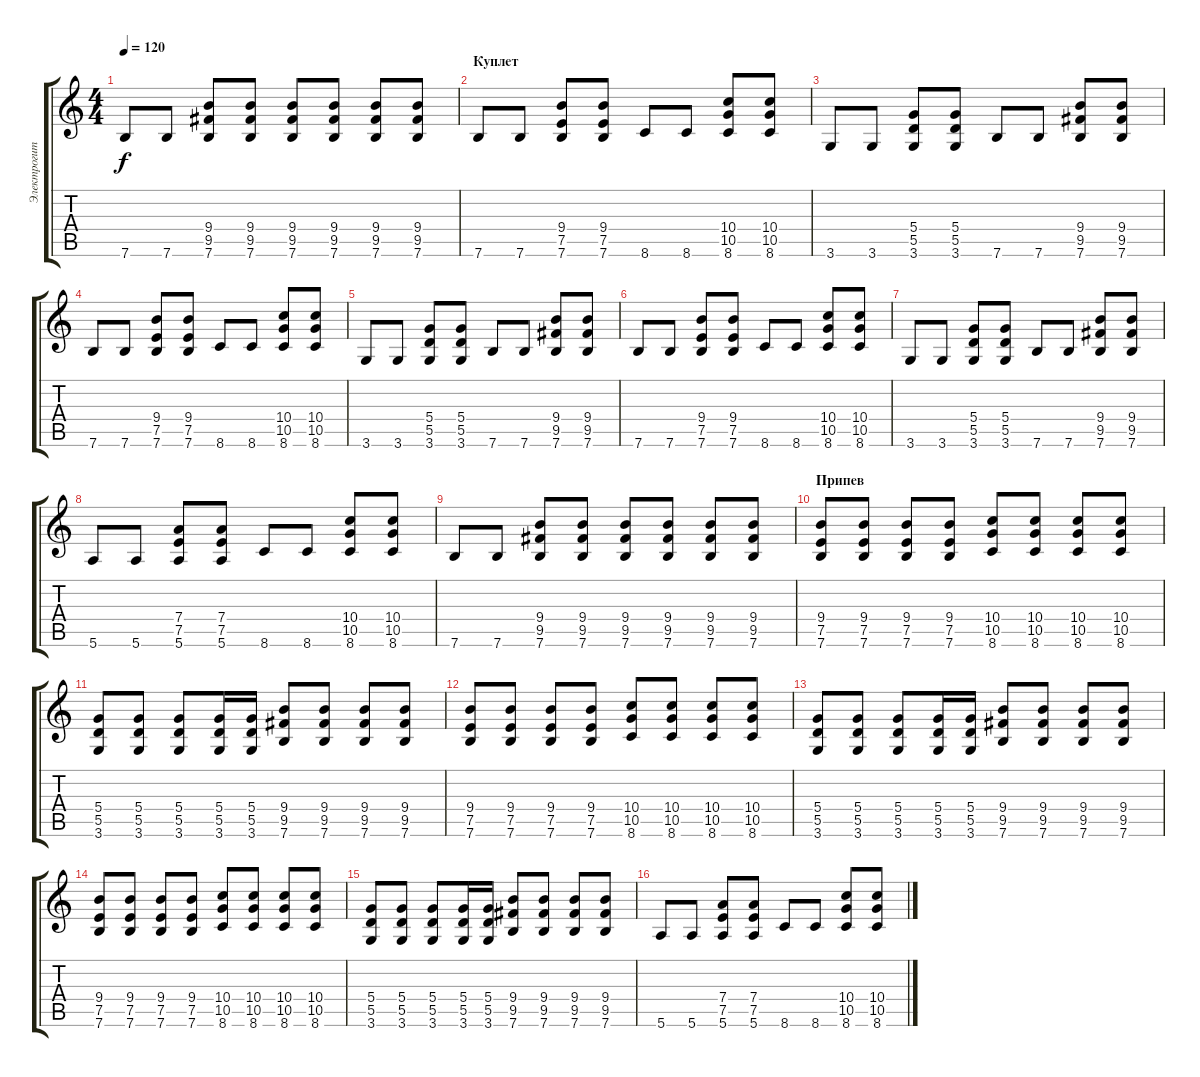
\track ("Электрогитара" "Электрогит") {instrument distortionguitar}
\staff {score tabs}
\tuning (E4 B3 G3 D3 A2 E2) {hide}
\ts (4 4)
\tempo 120
\clef g2
\ks c
7.6.8{dy f} 7.6.8 (9.4 9.5 7.6).8 (9.4 9.5 7.6).8 (9.4 9.5 7.6).8 (9.4 9.5 7.6).8 (9.4 9.5 7.6).8 (9.4 9.5 7.6).8 |
\section ("" "Куплет")
7.6.8 7.6.8 (9.4 7.5 7.6).8 (9.4 7.5 7.6).8 8.6.8 8.6.8 (10.4 10.5 8.6).8 (10.4 10.5 8.6).8 |
3.6.8 3.6.8 (5.4 5.5 3.6).8 (5.4 5.5 3.6).8 7.6.8 7.6.8 (9.4 9.5 7.6).8 (9.4 9.5 7.6).8 |
7.6.8 7.6.8 (9.4 7.5 7.6).8 (9.4 7.5 7.6).8 8.6.8 8.6.8 (10.4 10.5 8.6).8 (10.4 10.5 8.6).8 |
3.6.8 3.6.8 (5.4 5.5 3.6).8 (5.4 5.5 3.6).8 7.6.8 7.6.8 (9.4 9.5 7.6).8 (9.4 9.5 7.6).8 |
7.6.8 7.6.8 (9.4 7.5 7.6).8 (9.4 7.5 7.6).8 8.6.8 8.6.8 (10.4 10.5 8.6).8 (10.4 10.5 8.6).8 |
3.6.8 3.6.8 (5.4 5.5 3.6).8 (5.4 5.5 3.6).8 7.6.8 7.6.8 (9.4 9.5 7.6).8 (9.4 9.5 7.6).8 |
5.6.8 5.6.8 (7.4 7.5 5.6).8 (7.4 7.5 5.6).8 8.6.8 8.6.8 (10.4 10.5 8.6).8 (10.4 10.5 8.6).8 |
7.6.8 7.6.8 (9.4 9.5 7.6).8 (9.4 9.5 7.6).8 (9.4 9.5 7.6).8 (9.4 9.5 7.6).8 (9.4 9.5 7.6).8 (9.4 9.5 7.6).8 |
\section ("" "Припев")
(9.4 7.5 7.6).8 (9.4 7.5 7.6).8 (9.4 7.5 7.6).8 (9.4 7.5 7.6).8 (10.4 10.5 8.6).8 (10.4 10.5 8.6).8 (10.4 10.5 8.6).8 (10.4 10.5 8.6).8 |
(5.4 5.5 3.6).8 (5.4 5.5 3.6).8 (5.4 5.5 3.6).8 (5.4 5.5 3.6).16 (5.4 5.5 3.6).16 (9.4 9.5 7.6).8 (9.4 9.5 7.6).8 (9.4 9.5 7.6).8 (9.4 9.5 7.6).8 |
(9.4 7.5 7.6).8 (9.4 7.5 7.6).8 (9.4 7.5 7.6).8 (9.4 7.5 7.6).8 (10.4 10.5 8.6).8 (10.4 10.5 8.6).8 (10.4 10.5 8.6).8 (10.4 10.5 8.6).8 |
(5.4 5.5 3.6).8 (5.4 5.5 3.6).8 (5.4 5.5 3.6).8 (5.4 5.5 3.6).16 (5.4 5.5 3.6).16 (9.4 9.5 7.6).8 (9.4 9.5 7.6).8 (9.4 9.5 7.6).8 (9.4 9.5 7.6).8 |
(9.4 7.5 7.6).8 (9.4 7.5 7.6).8 (9.4 7.5 7.6).8 (9.4 7.5 7.6).8 (10.4 10.5 8.6).8 (10.4 10.5 8.6).8 (10.4 10.5 8.6).8 (10.4 10.5 8.6).8 |
(5.4 5.5 3.6).8 (5.4 5.5 3.6).8 (5.4 5.5 3.6).8 (5.4 5.5 3.6).16 (5.4 5.5 3.6).16 (9.4 9.5 7.6).8 (9.4 9.5 7.6).8 (9.4 9.5 7.6).8 (9.4 9.5 7.6).8 |
5.6.8 5.6.8 (7.4 7.5 5.6).8 (7.4 7.5 5.6).8 8.6.8 8.6.8 (10.4 10.5 8.6).8 (10.4 10.5 8.6).8
